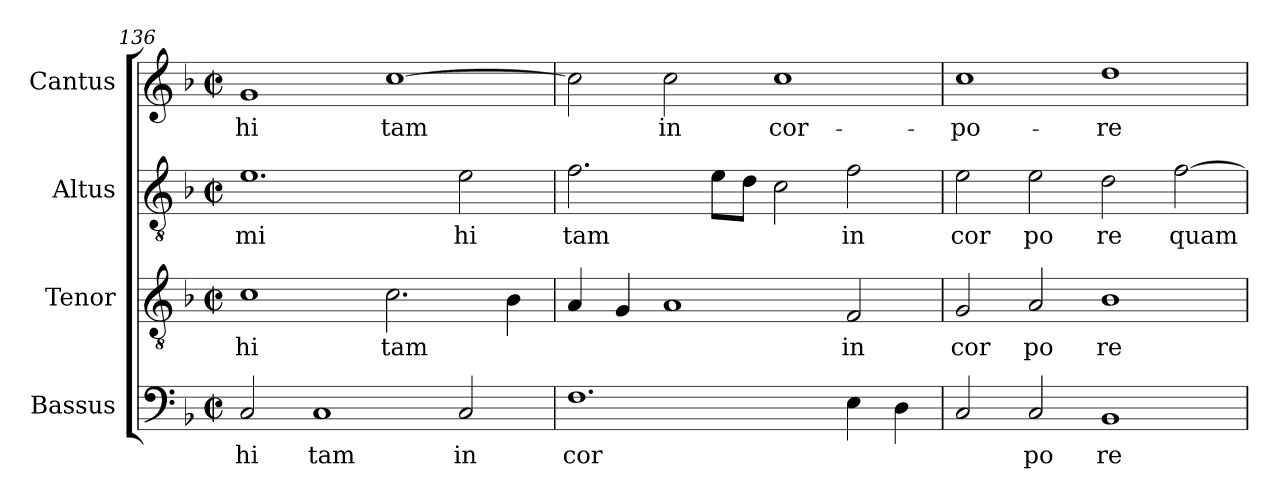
**kern	**text	**kern	**text	**kern	**text	**kern	**text
*part4	*part4	*part3	*part3	*part2	*part2	*part1	*part1
*staff4	*staff4	*staff3	*staff3	*staff2	*staff2	*staff1	*staff1
*I"Bassus	*	*I"Tenor	*	*I"Altus	*	*I"Cantus	*
!!LO:LB:g=z
*clefF4	*	*clefGv2	*	*clefGv2	*	*clefG2	*
*k[b-]	*	*k[b-]	*	*k[b-]	*	*k[b-]	*
*F:	*	*F:	*	*F:	*	*F:	*
*M2/2	*	*M2/2	*	*M2/2	*	*M2/2	*
*met(c|)	*	*met(c|)	*	*met(c|)	*	*met(c|)	*
=136	=136	=136	=136	=136	=136	=136	=136
!	!LO:LY:b:cj	!	!LO:LY:b:cj	!	!LO:LY:b:cj	!	!LO:LY:b:cj
2C/	-hi	1c	-hi	1.e	mi	1g	hi
!	!LO:LY:b:cj	!	!	!	!	!	!
1C	tam	.	.	.	.	.	.
!	!	!	!LO:LY:b	!	!	!	!LO:LY:b
.	.	2.c\	tam	.	.	[>1cc	tam
!	!LO:LY:b:cj	!	!	!	!LO:LY:b:cj	!	!
2C/	in	.	.	2e\	hi	.	.
.	.	4B-\	.	.	.	.	.
=137	=137	=137	=137	=137	=137	=137	=137
!	!LO:LY:b:cj	!	!	!	!LO:LY:b	!	!
1.F	cor	4A/	.	2.f\	tam	2cc\]	.
.	.	4G/	.	.	.	.	.
!	!	!	!	!	!	!	!LO:LY:b:cj
.	.	1A	.	.	.	2cc\	in
.	.	.	.	8e\L	.	.	.
.	.	.	.	8d\J	.	.	.
!	!	!	!	!	!	!	!LO:LY:b:cj
.	.	.	.	2c\	.	1cc	cor-
!	!	!	!LO:LY:b:cj	!	!LO:LY:b:cj	!	!
4E\	.	2F/	in	2f\	in	.	.
4D\	.	.	.	.	.	.	.
=138	=138	=138	=138	=138	=138	=138	=138
!	!	!	!LO:LY:b:cj	!	!LO:LY:b:cj	!	!LO:LY:b:cj
2C/	.	2G/	cor	2e\	cor	1cc	-po-
!	!LO:LY:b:cj	!	!LO:LY:b:cj	!	!LO:LY:b:cj	!	!
2C/	po	2A/	po	2e\	po	.	.
!	!LO:LY:b:cj	!	!LO:LY:b:cj	!	!LO:LY:b:cj	!	!LO:LY:b:cj
1BB-	re	1B-	re	2d\	re	1dd	-re
!	!	!	!	!	!LO:LY:b	!	!
.	.	.	.	[>2f\	quam	.	.
=	=	=	=	=	=	=	=
*-	*-	*-	*-	*-	*-	*-	*-
